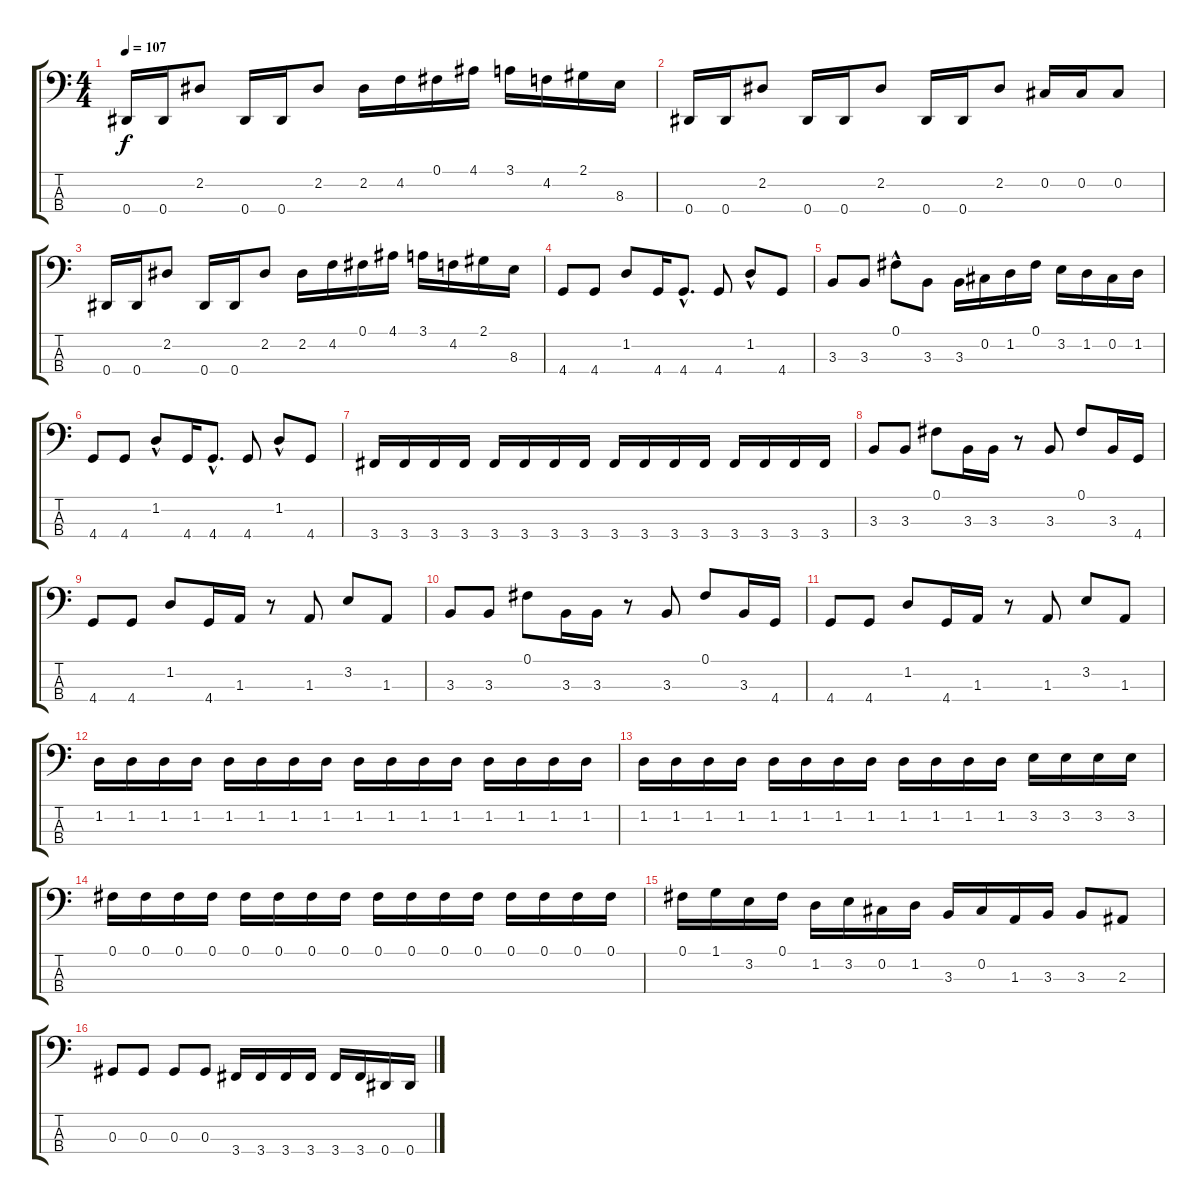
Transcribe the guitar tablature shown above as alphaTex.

\track "" {instrument electricbasspick}
\staff {score tabs}
\tuning (Gb2 Db2 Ab1 Eb1) {hide}
\ts (4 4)
\tempo 107
\clef f4
\ks c
0.4.16{dy f} 0.4.16 2.2.8 0.4.16 0.4.16 2.2.8 2.2.16 4.2.16 0.1.16 4.1.16 3.1.16 4.2.16 2.1.16 8.3.16 |
0.4.16 0.4.16 2.2.8 0.4.16 0.4.16 2.2.8 0.4.16 0.4.16 2.2.8 0.2.16 0.2.16 0.2.8 |
0.4.16 0.4.16 2.2.8 0.4.16 0.4.16 2.2.8 2.2.16 4.2.16 0.1.16 4.1.16 3.1.16 4.2.16 2.1.16 8.3.16 |
4.4.8 4.4.8 1.2.8 4.4.16 4.4{hac}.8{d} 4.4.8 1.2{hac}.8 4.4.8 |
3.3.8 3.3.8 0.1{hac}.8 3.3.8 3.3.16 0.2.16 1.2.16 0.1.16 3.2.16 1.2.16 0.2.16 1.2.16 |
4.4.8 4.4.8 1.2{hac}.8 4.4.16 4.4{hac}.8{d} 4.4.8 1.2{hac}.8 4.4.8 |
3.4.16 3.4.16 3.4.16 3.4.16 3.4.16 3.4.16 3.4.16 3.4.16 3.4.16 3.4.16 3.4.16 3.4.16 3.4.16 3.4.16 3.4.16 3.4.16 |
3.3.8 3.3.8 0.1.8 3.3.16 3.3.16 r.8 3.3.8 0.1.8 3.3.16 4.4.16 |
4.4.8 4.4.8 1.2.8 4.4.16 1.3.16 r.8 1.3.8 3.2.8 1.3.8 |
3.3.8 3.3.8 0.1.8 3.3.16 3.3.16 r.8 3.3.8 0.1.8 3.3.16 4.4.16 |
4.4.8 4.4.8 1.2.8 4.4.16 1.3.16 r.8 1.3.8 3.2.8 1.3.8 |
1.2.16 1.2.16 1.2.16 1.2.16 1.2.16 1.2.16 1.2.16 1.2.16 1.2.16 1.2.16 1.2.16 1.2.16 1.2.16 1.2.16 1.2.16 1.2.16 |
1.2.16 1.2.16 1.2.16 1.2.16 1.2.16 1.2.16 1.2.16 1.2.16 1.2.16 1.2.16 1.2.16 1.2.16 3.2.16 3.2.16 3.2.16 3.2.16 |
0.1.16 0.1.16 0.1.16 0.1.16 0.1.16 0.1.16 0.1.16 0.1.16 0.1.16 0.1.16 0.1.16 0.1.16 0.1.16 0.1.16 0.1.16 0.1.16 |
0.1.16 1.1.16 3.2.16 0.1.16 1.2.16 3.2.16 0.2.16 1.2.16 3.3.16 0.2.16 1.3.16 3.3.16 3.3.8 2.3.8 |
0.3.8 0.3.8 0.3.8 0.3.8 3.4.16 3.4.16 3.4.16 3.4.16 3.4.16 3.4.16 0.4.16 0.4.16
